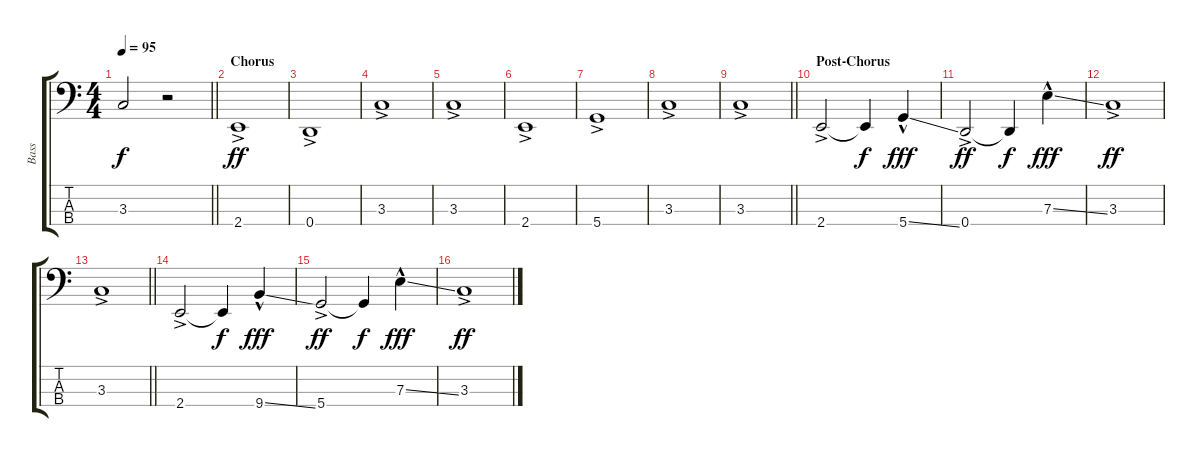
\track ("Bass" "Bass") {instrument electricbassfinger}
\staff {score tabs}
\tuning (G2 D2 A1 D1) {hide}
\ts (4 4)
\tempo 95
\clef f4
\barLineRight lightlight
\ks c
3.3.2{dy f} r.2 |
\section ("" "Chorus")
2.4{ac}.1{dy ff} |
0.4{ac}.1 |
3.3{ac}.1 |
3.3{ac}.1 |
2.4{ac}.1 |
5.4{ac}.1 |
3.3{ac}.1 |
\barLineRight lightlight
3.3{ac}.1 |
\section ("" "Post-Chorus")
2.4{ac}.2 2.4{t}.4{dy f} 5.4{ss hac}.4{dy fff} |
0.4{ac}.2{dy ff} 0.4{t}.4{dy f} 7.3{ss hac}.4{dy fff} |
3.3{ac}.1{dy ff} |
\barLineRight lightlight
3.3{ac}.1 |
2.4{ac}.2 2.4{t}.4{dy f} 9.4{ss hac}.4{dy fff} |
5.4{ac}.2{dy ff} 5.4{t}.4{dy f} 7.3{ss hac}.4{dy fff} |
3.3{ac}.1{dy ff}
